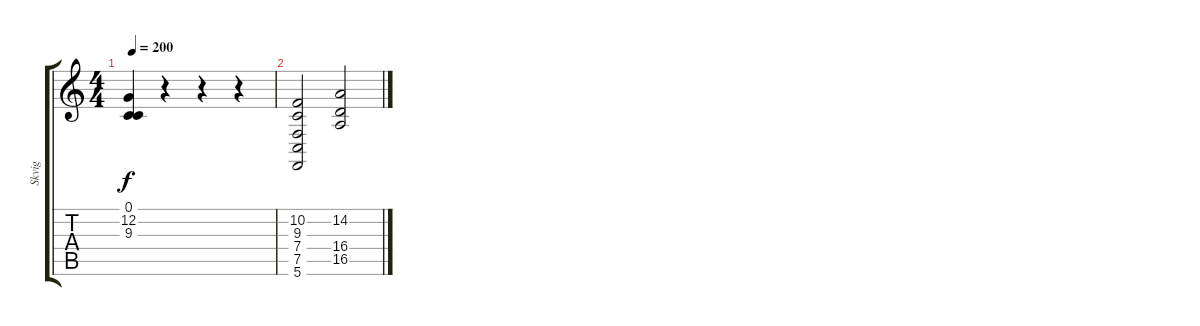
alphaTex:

\track ("Skvig" "Skvig") {instrument tremolostrings}
\staff {score tabs}
\tuning (C4 G3 Eb3 Bb2 F2 C2) {hide}
\ts (4 4)
\tempo 200
\clef g2
\ks c
(0.1 12.2 9.3).4{dy f} r.4 r.4 r.4 |
(10.2 9.3 7.4 7.5 5.6).2 (14.2 16.4 16.5).2
